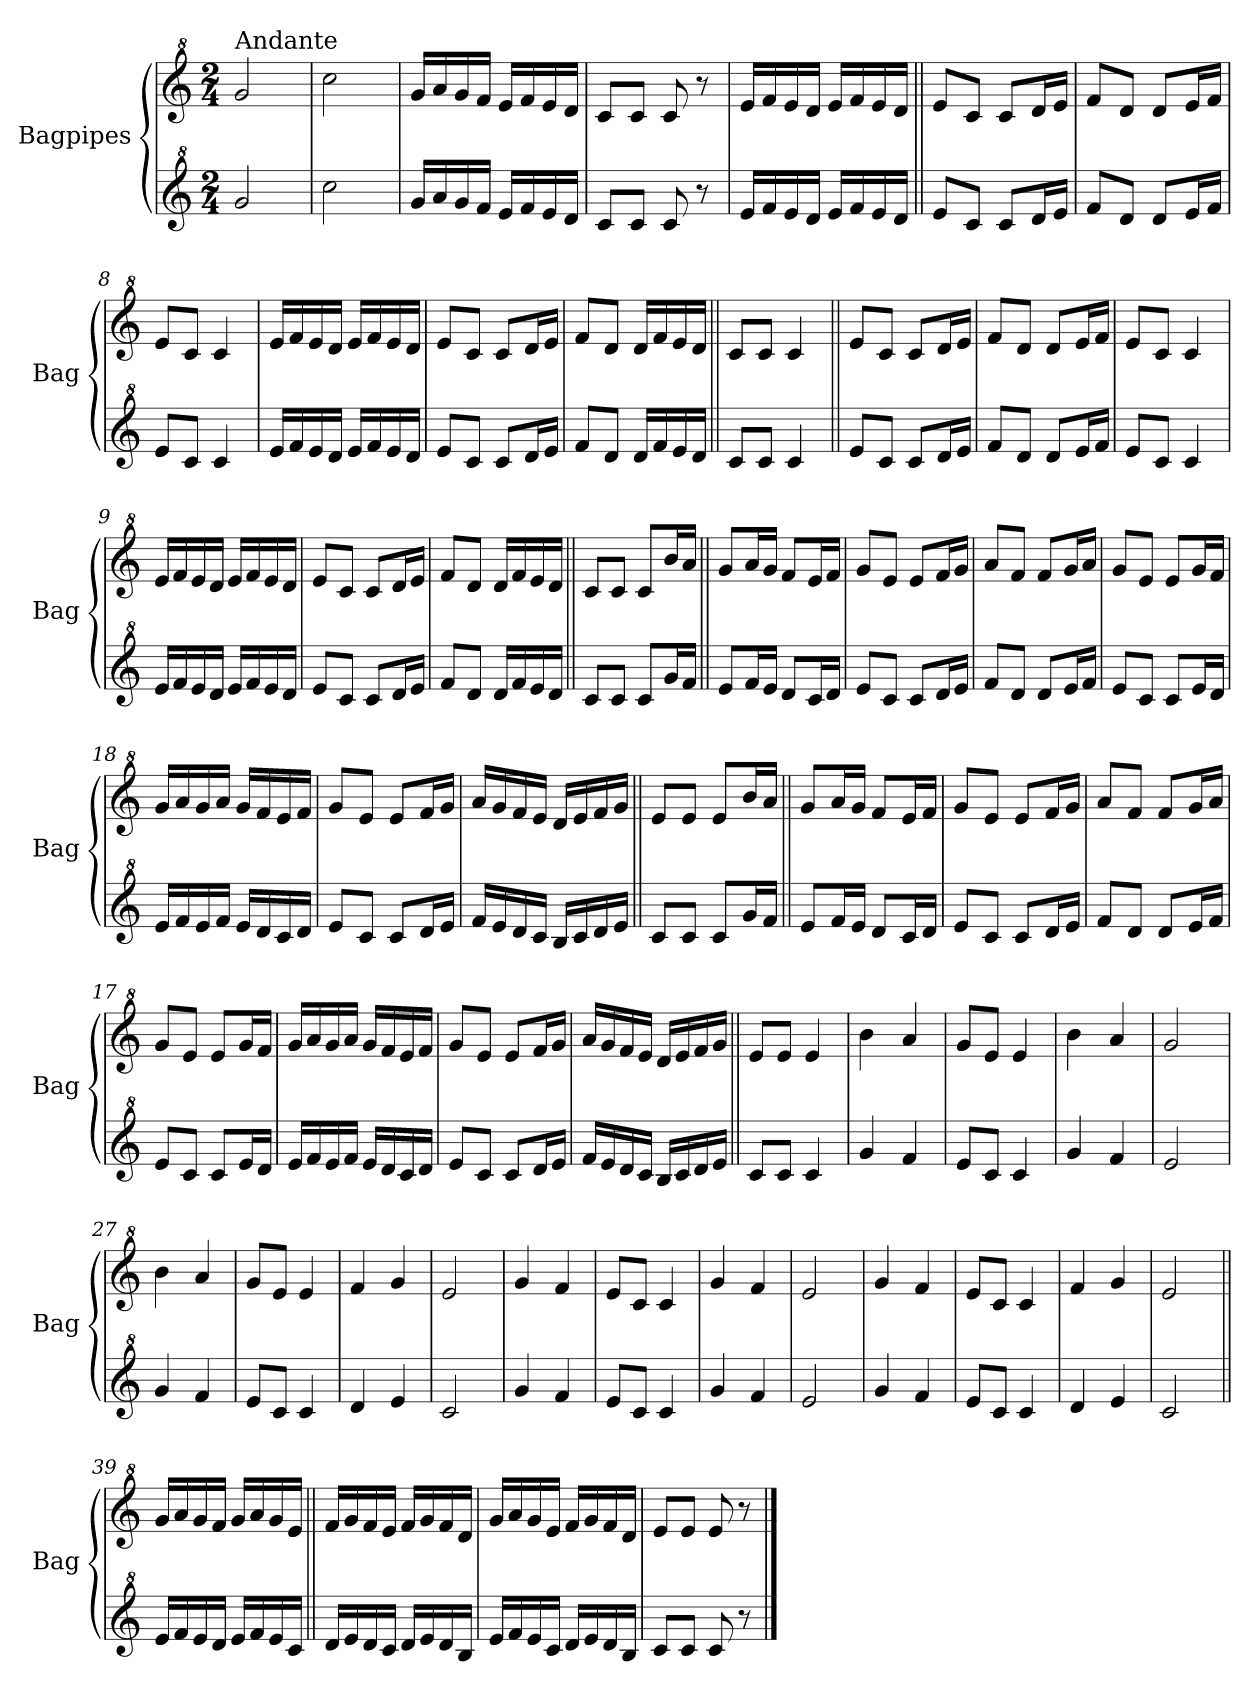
**kern	**kern
*part2	*part1
*staff2	*staff1
*I"Bagpipes	*I"Bagpipes
*I'Bag	*I'Bag
*clefG^2	*clefG^2
*k[]	*k[]
*C:	*C:
*M2/4	*M2/4
=1	=1
!	!LO:TX:a:t=Andante
2gg/	2gg/
=2	=2
2ccc\	2ccc\
=3	=3
16gg/LL	16gg/LL
16aa/	16aa/
16gg/	16gg/
16ff/JJ	16ff/JJ
16ee/LL	16ee/LL
16ff/	16ff/
16ee/	16ee/
16dd/JJ	16dd/JJ
=4	=4
8cc/L	8cc/L
8cc/J	8cc/J
8cc/	8cc/
8r	8r
=5	=5
16ee/LL	16ee/LL
16ff/	16ff/
16ee/	16ee/
16dd/JJ	16dd/JJ
16ee/LL	16ee/LL
16ff/	16ff/
16ee/	16ee/
16dd/JJ	16dd/JJ
=6||	=6||
8ee/L	8ee/L
8cc/J	8cc/J
8cc/L	8cc/L
16dd/L	16dd/L
16ee/JJ	16ee/JJ
=7	=7
8ff/L	8ff/L
8dd/J	8dd/J
8dd/L	8dd/L
16ee/L	16ee/L
16ff/JJ	16ff/JJ
=8	=8
8ee/L	8ee/L
8cc/J	8cc/J
4cc/	4cc/
!!LO:LB:g=z
=9	=9
16ee/LL	16ee/LL
16ff/	16ff/
16ee/	16ee/
16dd/JJ	16dd/JJ
16ee/LL	16ee/LL
16ff/	16ff/
16ee/	16ee/
16dd/JJ	16dd/JJ
=10	=10
8ee/L	8ee/L
8cc/J	8cc/J
8cc/L	8cc/L
16dd/L	16dd/L
16ee/JJ	16ee/JJ
=11	=11
8ff/L	8ff/L
8dd/J	8dd/J
16dd/LL	16dd/LL
16ff/	16ff/
16ee/	16ee/
16dd/JJ	16dd/JJ
=12||	=12||
8cc/L	8cc/L
8cc/J	8cc/J
4cc/	4cc/
=6||	=6||
8ee/L	8ee/L
8cc/J	8cc/J
8cc/L	8cc/L
16dd/L	16dd/L
16ee/JJ	16ee/JJ
=7	=7
8ff/L	8ff/L
8dd/J	8dd/J
8dd/L	8dd/L
16ee/L	16ee/L
16ff/JJ	16ff/JJ
=8	=8
8ee/L	8ee/L
8cc/J	8cc/J
4cc/	4cc/
!!LO:LB:g=z
=9	=9
16ee/LL	16ee/LL
16ff/	16ff/
16ee/	16ee/
16dd/JJ	16dd/JJ
16ee/LL	16ee/LL
16ff/	16ff/
16ee/	16ee/
16dd/JJ	16dd/JJ
=10	=10
8ee/L	8ee/L
8cc/J	8cc/J
8cc/L	8cc/L
16dd/L	16dd/L
16ee/JJ	16ee/JJ
=11	=11
8ff/L	8ff/L
8dd/J	8dd/J
16dd/LL	16dd/LL
16ff/	16ff/
16ee/	16ee/
16dd/JJ	16dd/JJ
=13||	=13||
8cc/L	8cc/L
8cc/J	8cc/J
8cc/L	8cc/L
16gg/L	16bb/L
16ff/JJ	16aa/JJ
=14||	=14||
8ee/L	8gg/L
16ff/L	16aa/L
16ee/JJ	16gg/JJ
8dd/L	8ff/L
16cc/L	16ee/L
16dd/JJ	16ff/JJ
=15	=15
8ee/L	8gg/L
8cc/J	8ee/J
8cc/L	8ee/L
16dd/L	16ff/L
16ee/JJ	16gg/JJ
=16	=16
8ff/L	8aa/L
8dd/J	8ff/J
8dd/L	8ff/L
16ee/L	16gg/L
16ff/JJ	16aa/JJ
!!LO:LB:g=z
=17	=17
8ee/L	8gg/L
8cc/J	8ee/J
8cc/L	8ee/L
16ee/L	16gg/L
16dd/JJ	16ff/JJ
=18	=18
16ee/LL	16gg/LL
16ff/	16aa/
16ee/	16gg/
16ff/JJ	16aa/JJ
16ee/LL	16gg/LL
16dd/	16ff/
16cc/	16ee/
16dd/JJ	16ff/JJ
=19	=19
8ee/L	8gg/L
8cc/J	8ee/J
8cc/L	8ee/L
16dd/L	16ff/L
16ee/JJ	16gg/JJ
=20	=20
16ff/LL	16aa/LL
16ee/	16gg/
16dd/	16ff/
16cc/JJ	16ee/JJ
16b/LL	16dd/LL
16cc/	16ee/
16dd/	16ff/
16ee/JJ	16gg/JJ
=21||	=21||
8cc/L	8ee/L
8cc/J	8ee/J
8cc/L	8ee/L
16gg/L	16bb/L
16ff/JJ	16aa/JJ
=14||	=14||
8ee/L	8gg/L
16ff/L	16aa/L
16ee/JJ	16gg/JJ
8dd/L	8ff/L
16cc/L	16ee/L
16dd/JJ	16ff/JJ
=15	=15
8ee/L	8gg/L
8cc/J	8ee/J
8cc/L	8ee/L
16dd/L	16ff/L
16ee/JJ	16gg/JJ
=16	=16
8ff/L	8aa/L
8dd/J	8ff/J
8dd/L	8ff/L
16ee/L	16gg/L
16ff/JJ	16aa/JJ
!!LO:LB:g=z
=17	=17
8ee/L	8gg/L
8cc/J	8ee/J
8cc/L	8ee/L
16ee/L	16gg/L
16dd/JJ	16ff/JJ
=18	=18
16ee/LL	16gg/LL
16ff/	16aa/
16ee/	16gg/
16ff/JJ	16aa/JJ
16ee/LL	16gg/LL
16dd/	16ff/
16cc/	16ee/
16dd/JJ	16ff/JJ
=19	=19
8ee/L	8gg/L
8cc/J	8ee/J
8cc/L	8ee/L
16dd/L	16ff/L
16ee/JJ	16gg/JJ
=20	=20
16ff/LL	16aa/LL
16ee/	16gg/
16dd/	16ff/
16cc/JJ	16ee/JJ
16b/LL	16dd/LL
16cc/	16ee/
16dd/	16ff/
16ee/JJ	16gg/JJ
=22||	=22||
8cc/L	8ee/L
8cc/J	8ee/J
4cc/	4ee/
=23	=23
4gg/	4bb\
4ff/	4aa/
=24	=24
8ee/L	8gg/L
8cc/J	8ee/J
4cc/	4ee/
=25	=25
4gg/	4bb\
4ff/	4aa/
=26	=26
2ee/	2gg/
!!LO:LB:g=z
=27	=27
4gg/	4bb\
4ff/	4aa/
=28	=28
8ee/L	8gg/L
8cc/J	8ee/J
4cc/	4ee/
=29	=29
4dd/	4ff/
4ee/	4gg/
=30	=30
2cc/	2ee/
=31	=31
4gg/	4gg/
4ff/	4ff/
=32	=32
8ee/L	8ee/L
8cc/J	8cc/J
4cc/	4cc/
=33	=33
4gg/	4gg/
4ff/	4ff/
=34	=34
2ee/	2ee/
=35	=35
4gg/	4gg/
4ff/	4ff/
=36	=36
8ee/L	8ee/L
8cc/J	8cc/J
4cc/	4cc/
=37	=37
4dd/	4ff/
4ee/	4gg/
=38	=38
2cc/	2ee/
=39||	=39||
16ee/LL	16gg/LL
16ff/	16aa/
16ee/	16gg/
16dd/JJ	16ff/JJ
16ee/LL	16gg/LL
16ff/	16aa/
16ee/	16gg/
16cc/JJ	16ee/JJ
!!LO:LB:g=z
=40||	=40||
16dd/LL	16ff/LL
16ee/	16gg/
16dd/	16ff/
16cc/JJ	16ee/JJ
16dd/LL	16ff/LL
16ee/	16gg/
16dd/	16ff/
16b/JJ	16dd/JJ
=41	=41
16ee/LL	16gg/LL
16ff/	16aa/
16ee/	16gg/
16cc/JJ	16ee/JJ
16dd/LL	16ff/LL
16ee/	16gg/
16dd/	16ff/
16b/JJ	16dd/JJ
=42	=42
8cc/L	8ee/L
8cc/J	8ee/J
8cc/	8ee/
8r	8r
==	==
*-	*-
